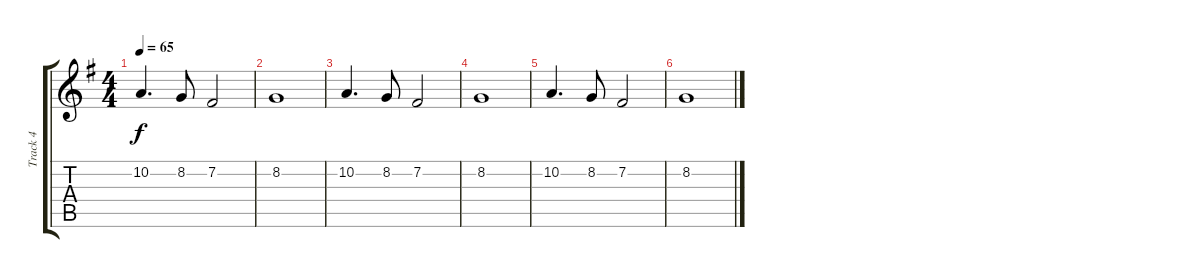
\track ("Track 4" "Track 4") {instrument flute}
\staff {score tabs}
\tuning (E4 B3 G3 D3 A2 E2) {hide}
\ts (4 4)
\tempo 65
\clef g2
\ks g
10.2.4{d dy f} 8.2.8 7.2.2 |
8.2.1 |
10.2.4{d} 8.2.8 7.2.2 |
8.2.1 |
10.2.4{d} 8.2.8 7.2.2 |
8.2.1
